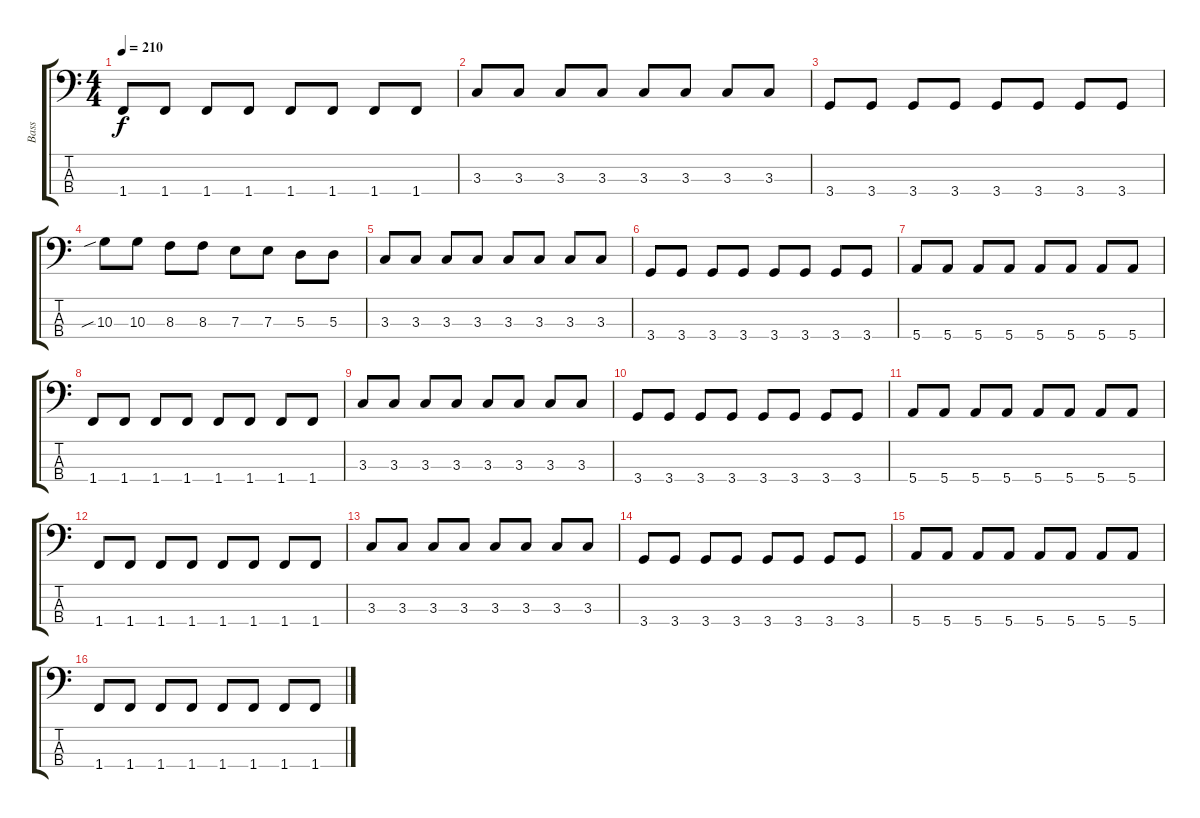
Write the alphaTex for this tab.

\track ("Bass" "Bass") {instrument electricbasspick}
\staff {score tabs}
\tuning (G2 D2 A1 E1) {hide}
\ts (4 4)
\tempo 210
\clef f4
\ks c
1.4.8{dy f} 1.4.8 1.4.8 1.4.8 1.4.8 1.4.8 1.4.8 1.4.8 |
3.3.8 3.3.8 3.3.8 3.3.8 3.3.8 3.3.8 3.3.8 3.3.8 |
3.4.8 3.4.8 3.4.8 3.4.8 3.4.8 3.4.8 3.4.8 3.4.8 |
10.3{sib}.8 10.3.8 8.3.8 8.3.8 7.3.8 7.3.8 5.3.8 5.3.8 |
3.3.8 3.3.8 3.3.8 3.3.8 3.3.8 3.3.8 3.3.8 3.3.8 |
3.4.8 3.4.8 3.4.8 3.4.8 3.4.8 3.4.8 3.4.8 3.4.8 |
5.4.8 5.4.8 5.4.8 5.4.8 5.4.8 5.4.8 5.4.8 5.4.8 |
1.4.8 1.4.8 1.4.8 1.4.8 1.4.8 1.4.8 1.4.8 1.4.8 |
3.3.8 3.3.8 3.3.8 3.3.8 3.3.8 3.3.8 3.3.8 3.3.8 |
3.4.8 3.4.8 3.4.8 3.4.8 3.4.8 3.4.8 3.4.8 3.4.8 |
5.4.8 5.4.8 5.4.8 5.4.8 5.4.8 5.4.8 5.4.8 5.4.8 |
1.4.8 1.4.8 1.4.8 1.4.8 1.4.8 1.4.8 1.4.8 1.4.8 |
3.3.8 3.3.8 3.3.8 3.3.8 3.3.8 3.3.8 3.3.8 3.3.8 |
3.4.8 3.4.8 3.4.8 3.4.8 3.4.8 3.4.8 3.4.8 3.4.8 |
5.4.8 5.4.8 5.4.8 5.4.8 5.4.8 5.4.8 5.4.8 5.4.8 |
1.4.8 1.4.8 1.4.8 1.4.8 1.4.8 1.4.8 1.4.8 1.4.8
